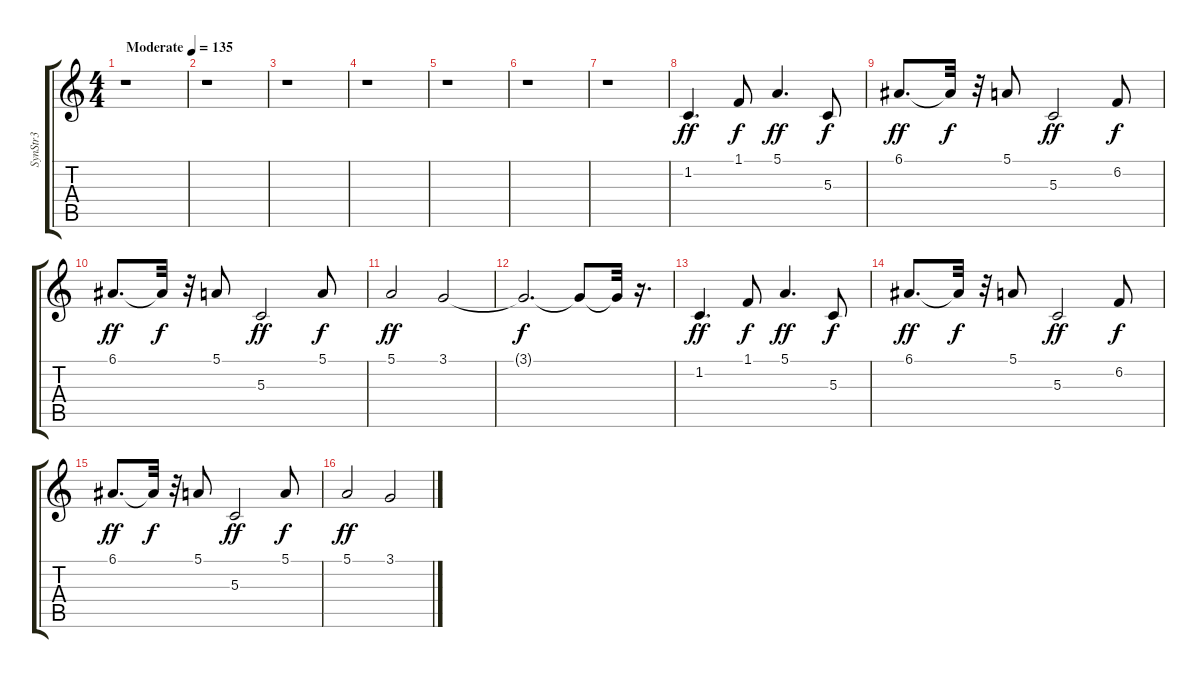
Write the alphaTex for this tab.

\track ("SynStr3 " "SynStr3 ") {instrument synthstrings1}
\staff {score tabs}
\tuning (E4 B3 G3 D3 A2 E2) {hide}
\ts (4 4)
\tempo (135 "Moderate")
\clef g2
\ks c
r.1{dy ff instrument synthstrings1} |
r.1 |
r.1 |
r.1 |
r.1 |
r.1 |
r.1 |
1.2.4{d} 1.1.8{dy f} 5.1.4{d dy ff} 5.3.8{dy f} |
6.1.8{d dy ff} 6.1{t}.32{dy f} r.32 5.1.8 5.3.2{dy ff} 6.2.8{dy f} |
6.1.8{d dy ff} 6.1{t}.32{dy f} r.32 5.1.8 5.3.2{dy ff} 5.1.8{dy f} |
5.1.2{dy ff} 3.1.2 |
3.1{t}.2{d dy f} 3.1{t}.8 3.1{t}.32 r.16{d} |
1.2.4{d dy ff} 1.1.8{dy f} 5.1.4{d dy ff} 5.3.8{dy f} |
6.1.8{d dy ff} 6.1{t}.32{dy f} r.32 5.1.8 5.3.2{dy ff} 6.2.8{dy f} |
6.1.8{d dy ff} 6.1{t}.32{dy f} r.32 5.1.8 5.3.2{dy ff} 5.1.8{dy f} |
5.1.2{dy ff} 3.1.2
